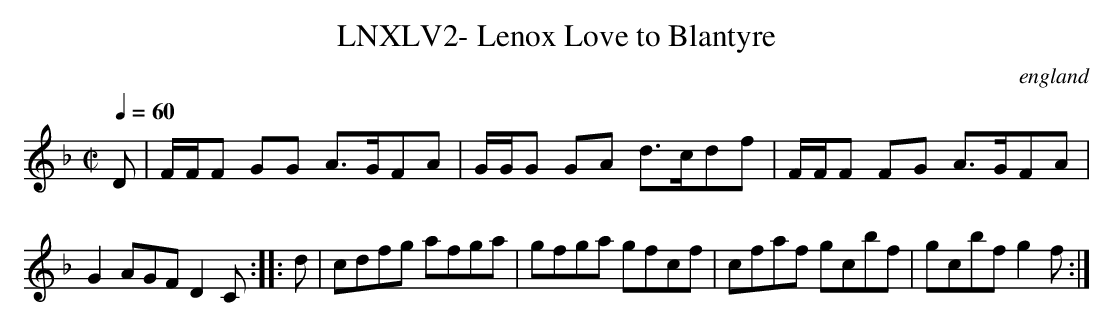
X:1
T:LNXLV2- Lenox Love to Blantyre
O:england
Q:1/4=60
L:1/4
M:C|
K:F
D/|F/4F/4F/ G/G/ A3/4G/4F/A/|G/4G/4G/ G/A/ d3/4c/4d/f/|\
F/4F/4F/ F/G/ A3/4G/4F/A/|GA/G/F/DC/::d/|\
c/d/f/g/ a/f/g/a/|g/f/g/a/ g/f/c/f/|\
c/f/a/f/ g/c/b/f/|g/c/b/f/ gf/:|]
